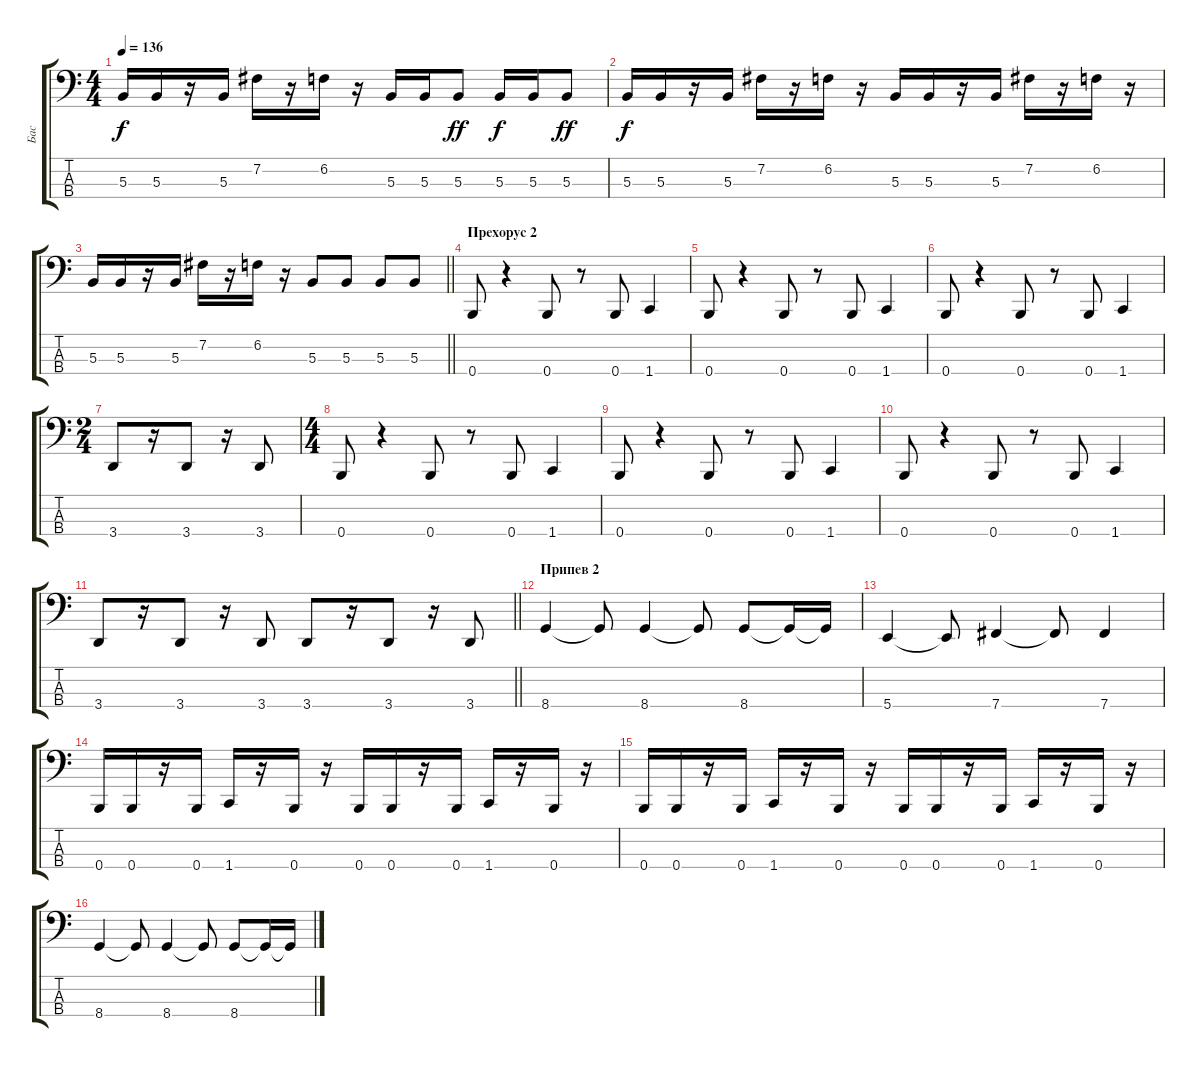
\track ("Бас" "Бас") {instrument electricbasspick}
\staff {score tabs}
\tuning (E2 B1 Gb1 B0) {hide}
\ts (4 4)
\tempo 136
\clef f4
\ks c
5.3.16{dy f} 5.3.16 r.16 5.3.16 7.2.16 r.16 6.2.16 r.16 5.3.16 5.3.16 5.3.8{dy ff} 5.3.16{dy f} 5.3.16 5.3.8{dy ff} |
5.3.16{dy f} 5.3.16 r.16 5.3.16 7.2.16 r.16 6.2.16 r.16 5.3.16 5.3.16 r.16 5.3.16 7.2.16 r.16 6.2.16 r.16 |
\barLineRight lightlight
5.3.16 5.3.16 r.16 5.3.16 7.2.16 r.16 6.2.16 r.16 5.3.8 5.3.8 5.3.8 5.3.8 |
\section ("" "Прехорус 2")
0.4.8 r.4 0.4.8 r.8 0.4.8 1.4.4 |
0.4.8 r.4 0.4.8 r.8 0.4.8 1.4.4 |
0.4.8 r.4 0.4.8 r.8 0.4.8 1.4.4 |
\ts (2 4)
3.4.8 r.16 3.4.8 r.16 3.4.8 |
\ts (4 4)
0.4.8 r.4 0.4.8 r.8 0.4.8 1.4.4 |
0.4.8 r.4 0.4.8 r.8 0.4.8 1.4.4 |
0.4.8 r.4 0.4.8 r.8 0.4.8 1.4.4 |
\barLineRight lightlight
3.4.8 r.16 3.4.8 r.16 3.4.8 3.4.8 r.16 3.4.8 r.16 3.4.8 |
\section ("" "Припев 2")
8.4.4 8.4{t}.8 8.4.4 8.4{t}.8 8.4.8 8.4{t}.16 8.4{t}.16 |
5.4.4 5.4{t}.8 7.4.4 7.4{t}.8 7.4.4 |
0.4.16 0.4.16 r.16 0.4.16 1.4.16 r.16 0.4.16 r.16 0.4.16 0.4.16 r.16 0.4.16 1.4.16 r.16 0.4.16 r.16 |
0.4.16 0.4.16 r.16 0.4.16 1.4.16 r.16 0.4.16 r.16 0.4.16 0.4.16 r.16 0.4.16 1.4.16 r.16 0.4.16 r.16 |
8.4.4 8.4{t}.8 8.4.4 8.4{t}.8 8.4.8 8.4{t}.16 8.4{t}.16
